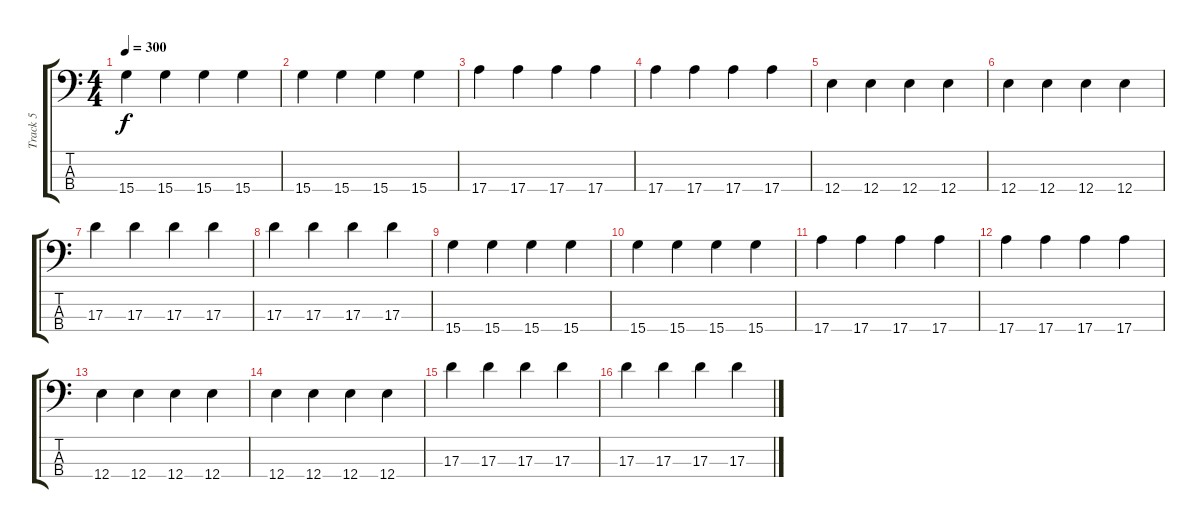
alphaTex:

\track ("Track 5" "Track 5") {instrument electricbassfinger}
\staff {score tabs}
\tuning (G2 D2 A1 E1) {hide}
\ts (4 4)
\tempo 300
\clef f4
\ks c
15.4.4{dy f} 15.4.4 15.4.4 15.4.4 |
15.4.4 15.4.4 15.4.4 15.4.4 |
17.4.4 17.4.4 17.4.4 17.4.4 |
17.4.4 17.4.4 17.4.4 17.4.4 |
12.4.4 12.4.4 12.4.4 12.4.4 |
12.4.4 12.4.4 12.4.4 12.4.4 |
17.3.4 17.3.4 17.3.4 17.3.4 |
17.3.4 17.3.4 17.3.4 17.3.4 |
15.4.4 15.4.4 15.4.4 15.4.4 |
15.4.4 15.4.4 15.4.4 15.4.4 |
17.4.4 17.4.4 17.4.4 17.4.4 |
17.4.4 17.4.4 17.4.4 17.4.4 |
12.4.4 12.4.4 12.4.4 12.4.4 |
12.4.4 12.4.4 12.4.4 12.4.4 |
17.3.4 17.3.4 17.3.4 17.3.4 |
17.3.4 17.3.4 17.3.4 17.3.4
